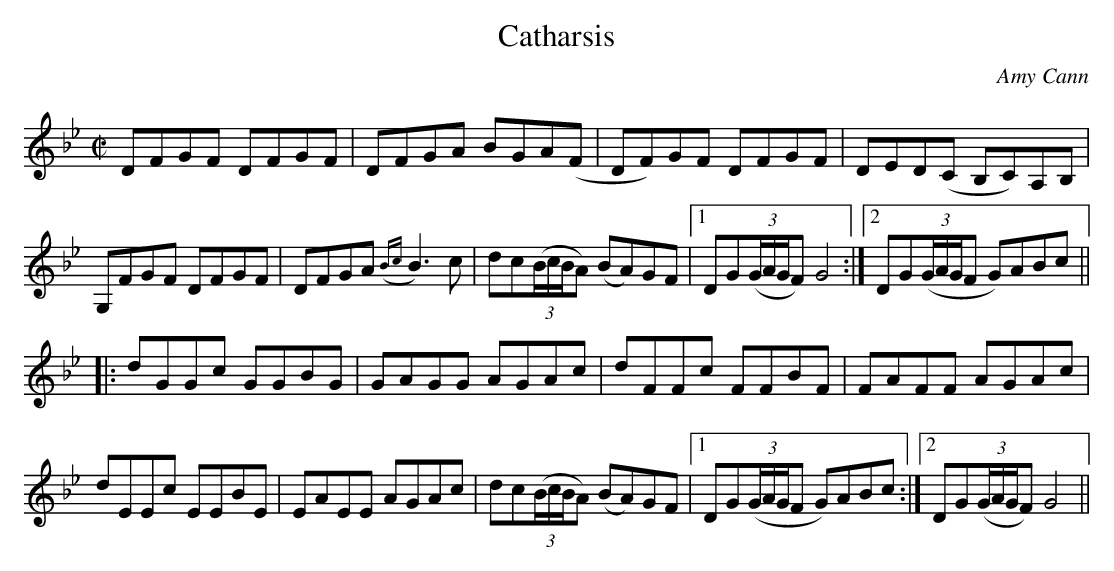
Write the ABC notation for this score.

X:1
T:Catharsis
M:C|
L:1/8
C:Amy Cann
K:Gm
DFGF DFGF|DFGA BGA(F|DF)GF DFGF|DED(C B,C)A,B,|
G,FGF DFGF|DFGA ({Bc}B3)c|dc((3B/c/B/A) (BA)GF|1 DG((3G/A/G/F)G4:|2 DG((3G/A/G/F G)ABc||
|:dGGc GGBG|GAGG AGAc|dFFc FFBF|FAFF AGAc|
dEEc EEBE|EAEE AGAc|dc((3B/c/B/A) (BA)GF|1 DG((3G/A/G/F G)ABc:|2 DG((3G/A/G/F)G4||
